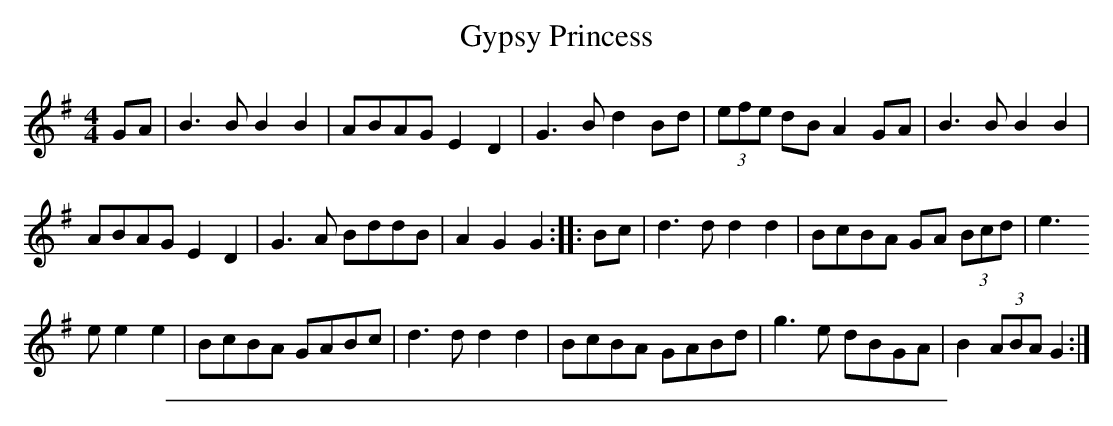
X:1
T: Gypsy Princess
M:4/4
L:1/8
K:G
GA | B3B B2 B2 | ABAG E2 D2 | G3 B d2 Bd | (3efe dB A2 GA | B3B B2 B2 |
ABAG E2 D2 | G3A BddB | A2 G2 G2 :|: Bc | d3d d2 d2 | BcBA GA (3Bcd | e3
e e2 e2 | BcBA GABc | d3d d2 d2 | BcBA GABd | g3e dBGA | B2 (3ABA G2 :|
